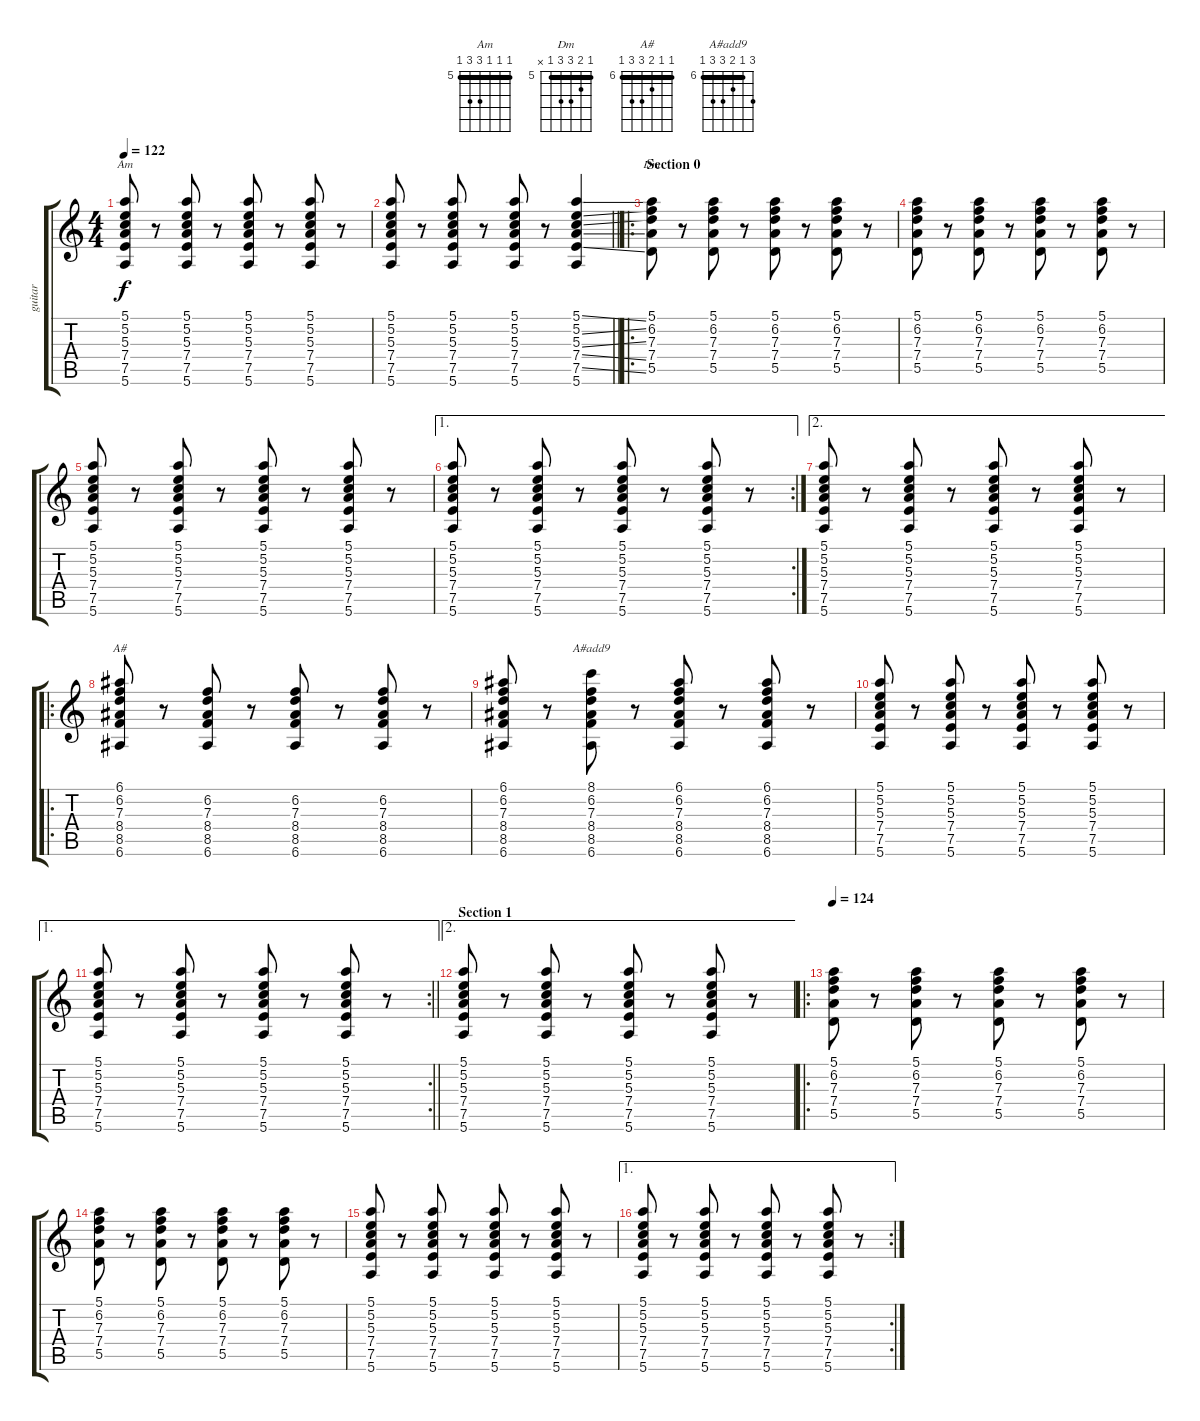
\track ("guitar" "guitar") {instrument acousticguitarsteel}
\staff {score tabs}
\tuning (E4 B3 G3 D3 A2 E2) {hide}
\chord ("Am" 5 5 5 7 7 5) {firstfret 5 barre 5}
\chord ("Dm" 5 6 7 7 5 x) {firstfret 5 barre 5}
\chord ("A#" 6 6 7 8 8 6) {firstfret 6 barre 6}
\chord ("A#add9" 8 6 7 8 8 6) {firstfret 6 barre 6}
\ts (4 4)
\tempo 122
\clef g2
\ks c
(5.1 5.2 5.3 7.4 7.5 5.6).8{ch "Am" dy f instrument acousticguitarsteel} r.8 (5.1 5.2 5.3 7.4 7.5 5.6).8 r.8 (5.1 5.2 5.3 7.4 7.5 5.6).8 r.8 (5.1 5.2 5.3 7.4 7.5 5.6).8 r.8 |
\barLineRight lightlight
(5.1 5.2 5.3 7.4 7.5 5.6).8 r.8 (5.1 5.2 5.3 7.4 7.5 5.6).8 r.8 (5.1 5.2 5.3 7.4 7.5 5.6).8 r.8 (5.1{ss} 5.2{ss} 5.3{ss} 7.4{ss} 7.5{ss} 5.6).4 |
\ro
\section ("" "Section 0")
(5.1 6.2 7.3 7.4 5.5).8{ch "Dm"} r.8 (5.1 6.2 7.3 7.4 5.5).8 r.8 (5.1 6.2 7.3 7.4 5.5).8 r.8 (5.1 6.2 7.3 7.4 5.5).8 r.8 |
(5.1 6.2 7.3 7.4 5.5).8 r.8 (5.1 6.2 7.3 7.4 5.5).8 r.8 (5.1 6.2 7.3 7.4 5.5).8 r.8 (5.1 6.2 7.3 7.4 5.5).8 r.8 |
(5.1 5.2 5.3 7.4 7.5 5.6).8 r.8 (5.1 5.2 5.3 7.4 7.5 5.6).8 r.8 (5.1 5.2 5.3 7.4 7.5 5.6).8 r.8 (5.1 5.2 5.3 7.4 7.5 5.6).8 r.8 |
\ae 1
\rc 2
(5.1 5.2 5.3 7.4 7.5 5.6).8 r.8 (5.1 5.2 5.3 7.4 7.5 5.6).8 r.8 (5.1 5.2 5.3 7.4 7.5 5.6).8 r.8 (5.1 5.2 5.3 7.4 7.5 5.6).8 r.8 |
\ae 2
(5.1 5.2 5.3 7.4 7.5 5.6).8 r.8 (5.1 5.2 5.3 7.4 7.5 5.6).8 r.8 (5.1 5.2 5.3 7.4 7.5 5.6).8 r.8 (5.1 5.2 5.3 7.4 7.5 5.6).8 r.8 |
\ro
(6.1 6.2 7.3 8.4 8.5 6.6).8{ch "A#"} r.8 (6.2 7.3 8.4 8.5 6.6).8 r.8 (6.2 7.3 8.4 8.5 6.6).8 r.8 (6.2 7.3 8.4 8.5 6.6).8 r.8 |
(6.1 6.2 7.3 8.4 8.5 6.6).8 r.8 (8.1 6.2 7.3 8.4 8.5 6.6).8{ch "A#add9"} r.8 (6.1 6.2 7.3 8.4 8.5 6.6).8 r.8 (6.1 6.2 7.3 8.4 8.5 6.6).8 r.8 |
(5.1 5.2 5.3 7.4 7.5 5.6).8 r.8 (5.1 5.2 5.3 7.4 7.5 5.6).8 r.8 (5.1 5.2 5.3 7.4 7.5 5.6).8 r.8 (5.1 5.2 5.3 7.4 7.5 5.6).8 r.8 |
\ae 1
\rc 2
\barLineRight lightlight
(5.1 5.2 5.3 7.4 7.5 5.6).8 r.8 (5.1 5.2 5.3 7.4 7.5 5.6).8 r.8 (5.1 5.2 5.3 7.4 7.5 5.6).8 r.8 (5.1 5.2 5.3 7.4 7.5 5.6).8 r.8 |
\ae 2
\section ("" "Section 1")
(5.1 5.2 5.3 7.4 7.5 5.6).8 r.8 (5.1 5.2 5.3 7.4 7.5 5.6).8 r.8 (5.1 5.2 5.3 7.4 7.5 5.6).8 r.8 (5.1 5.2 5.3 7.4 7.5 5.6).8 r.8 |
\ro
\tempo 124
(5.1 6.2 7.3 7.4 5.5).8 r.8 (5.1 6.2 7.3 7.4 5.5).8 r.8 (5.1 6.2 7.3 7.4 5.5).8 r.8 (5.1 6.2 7.3 7.4 5.5).8 r.8 |
(5.1 6.2 7.3 7.4 5.5).8 r.8 (5.1 6.2 7.3 7.4 5.5).8 r.8 (5.1 6.2 7.3 7.4 5.5).8 r.8 (5.1 6.2 7.3 7.4 5.5).8 r.8 |
(5.1 5.2 5.3 7.4 7.5 5.6).8 r.8 (5.1 5.2 5.3 7.4 7.5 5.6).8 r.8 (5.1 5.2 5.3 7.4 7.5 5.6).8 r.8 (5.1 5.2 5.3 7.4 7.5 5.6).8 r.8 |
\ae 1
\rc 2
(5.1 5.2 5.3 7.4 7.5 5.6).8 r.8 (5.1 5.2 5.3 7.4 7.5 5.6).8 r.8 (5.1 5.2 5.3 7.4 7.5 5.6).8 r.8 (5.1 5.2 5.3 7.4 7.5 5.6).8 r.8
